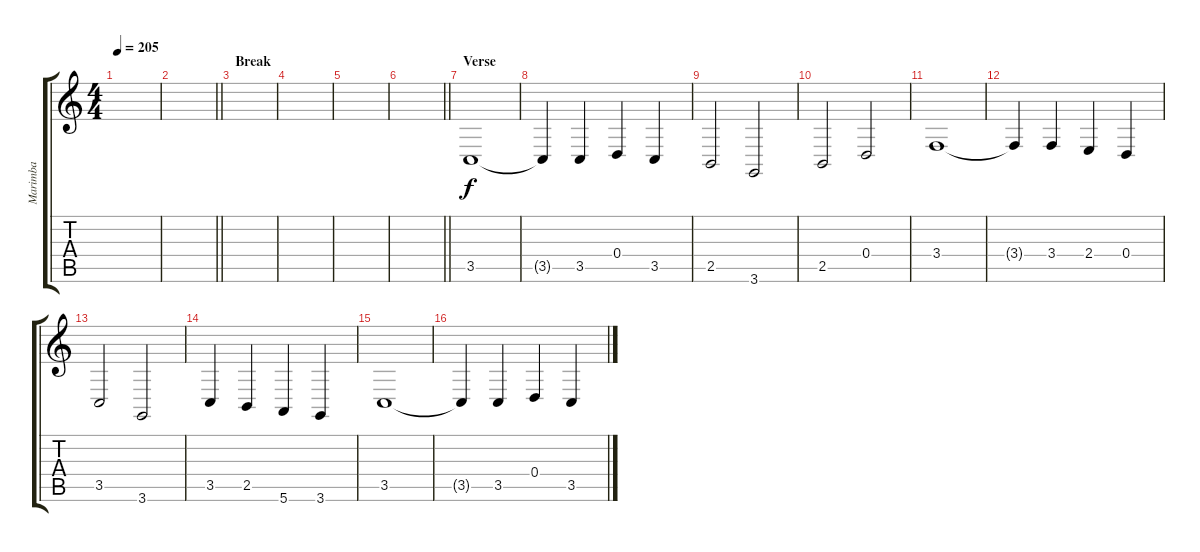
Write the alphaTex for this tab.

\track ("Marimba" "Marimba") {instrument marimba}
\staff {score tabs}
\tuning (E4 B3 G3 D3 A2 E2) {hide}
\ts (4 4)
\tempo 205
\clef g2
\ks c
|
\barLineRight lightlight
|
\section ("" "Break")
|
|
|
\barLineRight lightlight
|
\section ("" "Verse")
3.5.1 |
3.5{t}.4 3.5.4 0.4.4 3.5.4 |
2.5.2 3.6.2 |
2.5.2 0.4.2 |
3.4.1 |
3.4{t}.4 3.4.4 2.4.4 0.4.4 |
3.5.2 3.6.2 |
3.5.4 2.5.4 5.6.4 3.6.4 |
3.5.1 |
3.5{t}.4 3.5.4 0.4.4 3.5.4
